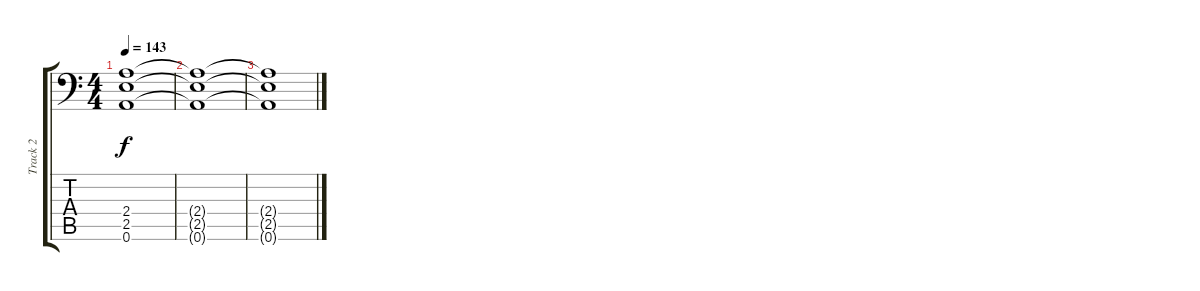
\track ("Track 2" "Track 2") {instrument distortionguitar}
\staff {score tabs}
\tuning (A3 E3 C3 G2 D2 A1) {hide}
\ts (4 4)
\tempo 143
\clef f4
\ks c
(2.4{t} 2.5{t} 0.6{t}).1{dy f} |
(2.4{t} 2.5{t} 0.6{t}).1 |
(2.4{t} 2.5{t} 0.6{t}).1
